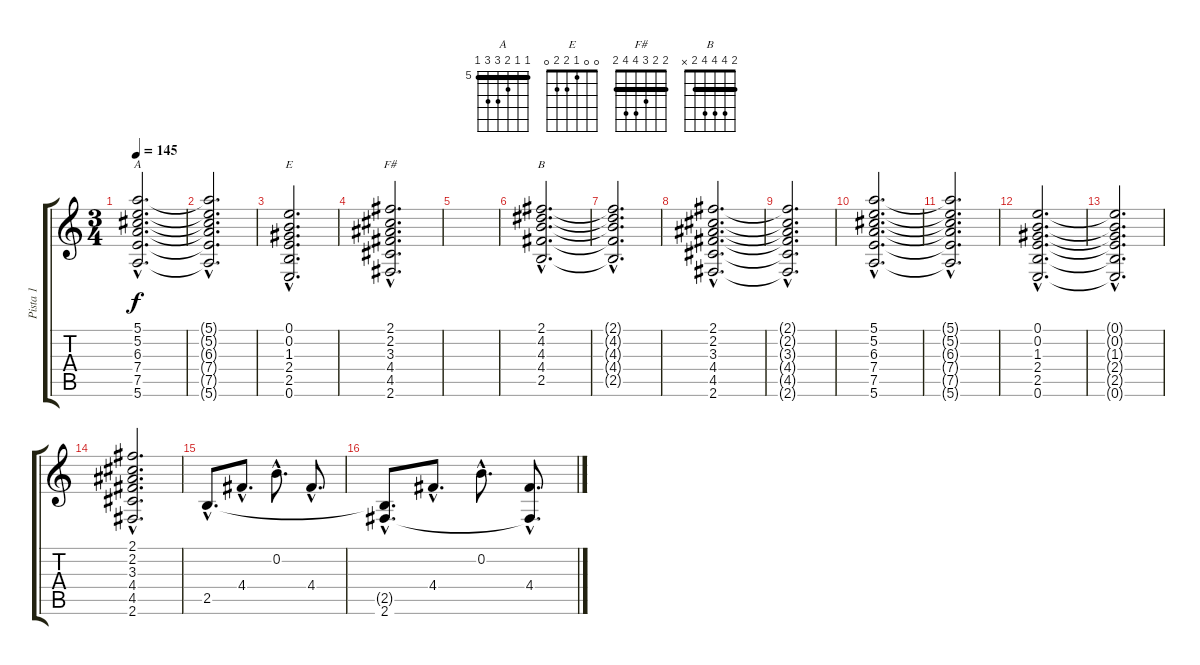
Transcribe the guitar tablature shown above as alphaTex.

\track ("Pista 1" "Pista 1") {instrument acousticguitarsteel}
\staff {score tabs}
\tuning (E4 B3 G3 D3 A2 E2) {hide}
\chord ("A" 5 5 6 7 7 5) {firstfret 5 barre 5}
\chord ("E" 0 0 1 2 2 0)
\chord ("F#" 2 2 3 4 4 2) {barre 2}
\chord ("B" 2 4 4 4 2 x) {barre 2}
\ts (3 4)
\tempo 145
\clef g2
\ks c
(5.1{hac} 5.2{hac} 6.3{hac} 7.4{hac} 7.5{hac} 5.6{hac}).2{d ch "A" dy f} |
(5.1{hac t} 5.2{hac t} 6.3{hac t} 7.4{hac t} 7.5{hac t} 5.6{hac t}).2{d} |
(0.1{hac} 0.2{hac} 1.3{hac} 2.4{hac} 2.5{hac} 0.6{hac}).2{d ch "E"} |
(2.1{hac} 2.2{hac} 3.3{hac} 4.4{hac} 4.5{hac} 2.6{hac}).2{d ch "F#"} |
|
(2.1{hac} 4.2{hac} 4.3{hac} 4.4{hac} 2.5{hac}).2{d ch "B"} |
(2.1{hac t} 4.2{hac t} 4.3{hac t} 4.4{hac t} 2.5{hac t}).2{d} |
(2.1{hac} 2.2{hac} 3.3{hac} 4.4{hac} 4.5{hac} 2.6{hac}).2{d} |
(2.1{hac t} 2.2{hac t} 3.3{hac t} 4.4{hac t} 4.5{hac t} 2.6{hac t}).2{d} |
(5.1{hac} 5.2{hac} 6.3{hac} 7.4{hac} 7.5{hac} 5.6{hac}).2{d} |
(5.1{hac t} 5.2{hac t} 6.3{hac t} 7.4{hac t} 7.5{hac t} 5.6{hac t}).2{d} |
(0.1{hac} 0.2{hac} 1.3{hac} 2.4{hac} 2.5{hac} 0.6{hac}).2{d} |
(0.1{hac t} 0.2{hac t} 1.3{hac t} 2.4{hac t} 2.5{hac t} 0.6{hac t}).2{d} |
(2.1{hac} 2.2{hac} 3.3{hac} 4.4{hac} 4.5{hac} 2.6{hac}).2{d} |
2.5{hac}.8{d volume 16 instrument acousticguitarsteel} 4.4{hac}.8{d} 0.2{hac}.8{d} 4.4{hac}.8{d} |
(2.5{hac t} 2.6{hac}).8{d} 4.4{hac}.8{d} 0.2{hac}.8{d} (4.4{hac} 2.6{hac t}).8{d}
